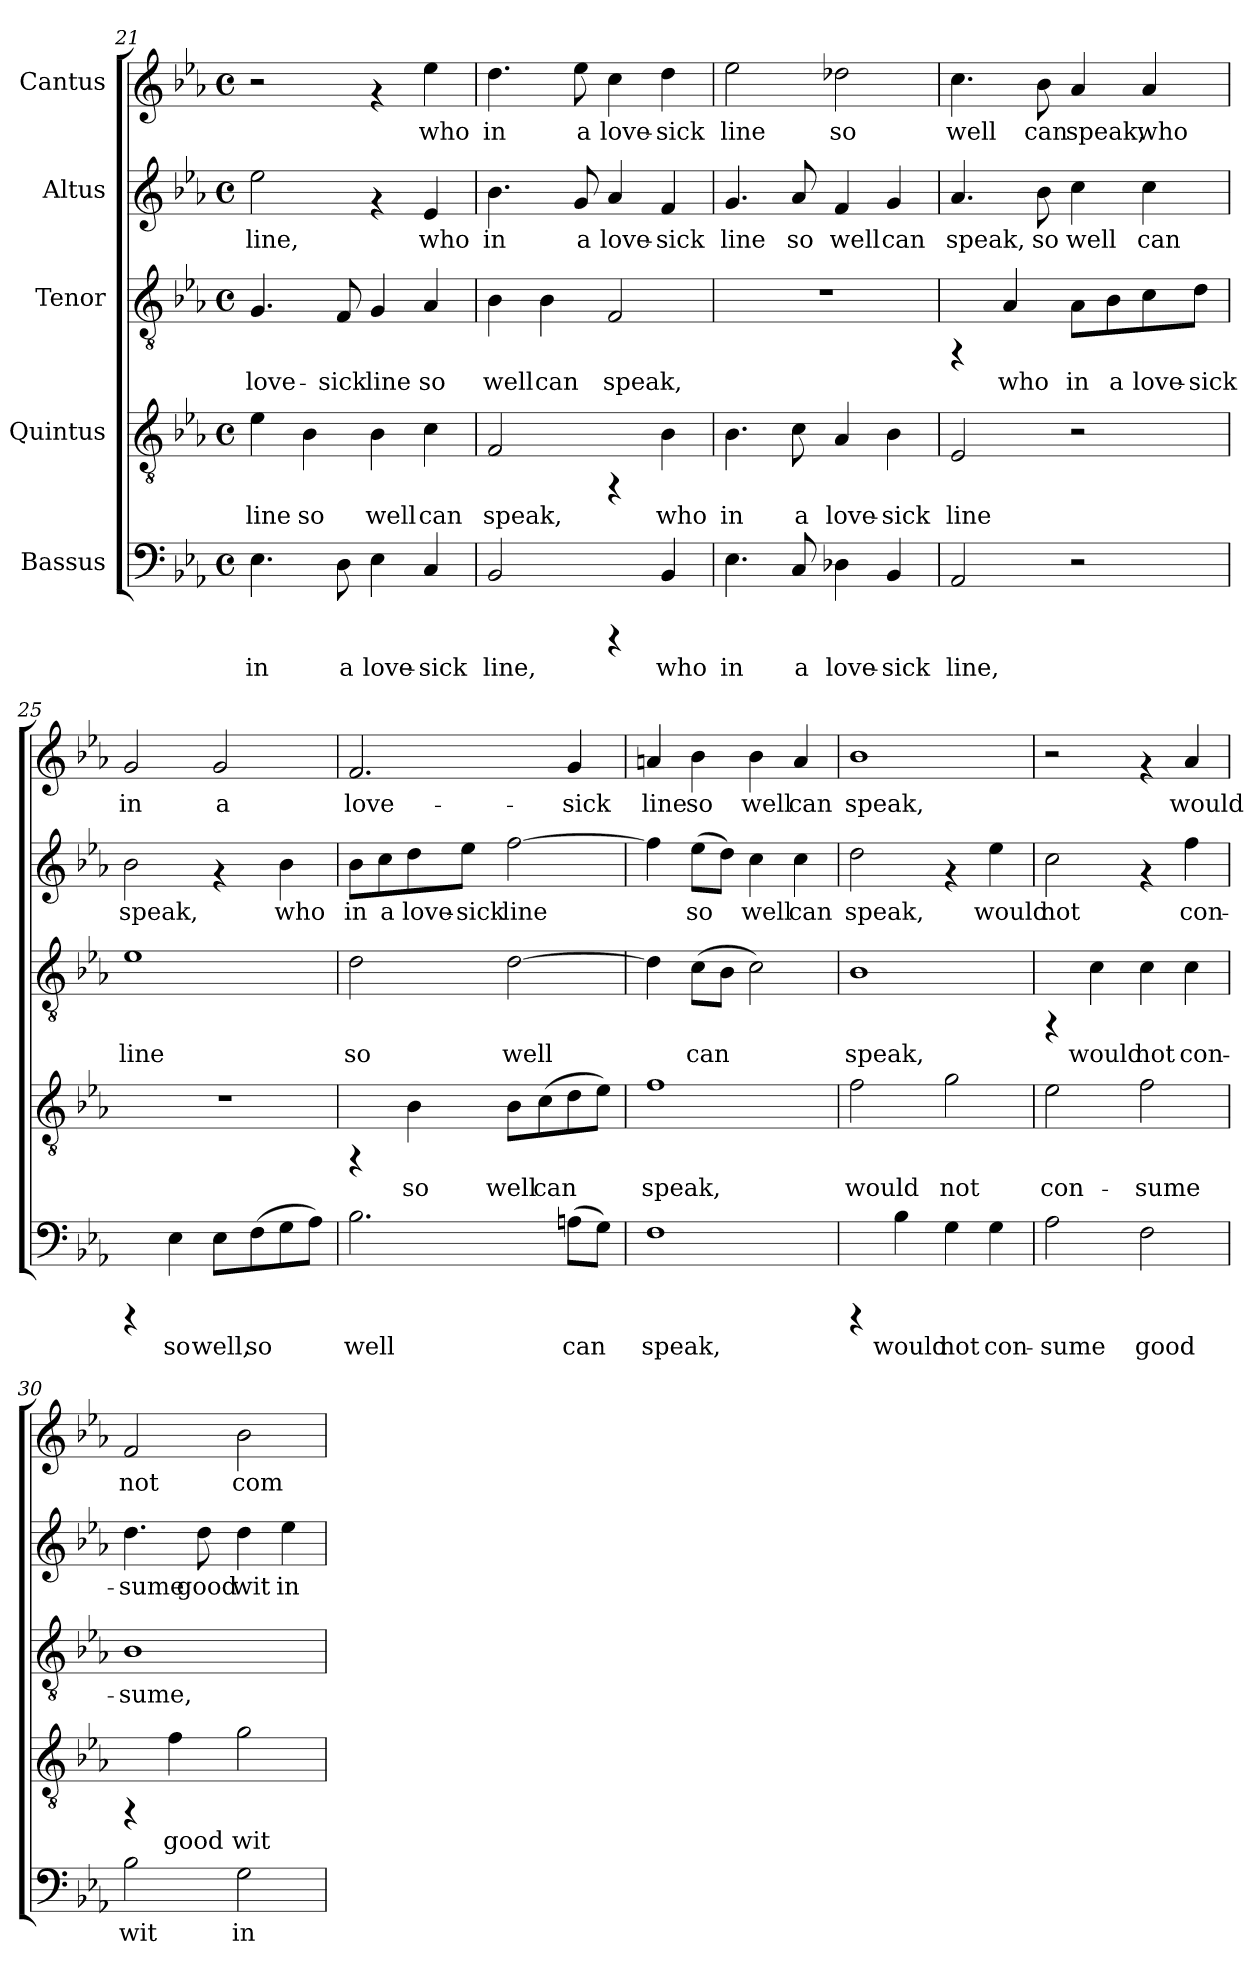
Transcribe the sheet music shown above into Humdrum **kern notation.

**kern	**text	**kern	**text	**kern	**text	**kern	**text	**kern	**text
*part5	*part5	*part4	*part4	*part3	*part3	*part2	*part2	*part1	*part1
*staff5	*staff5	*staff4	*staff4	*staff3	*staff3	*staff2	*staff2	*staff1	*staff1
*I"Bassus	*	*I"Quintus	*	*I"Tenor	*	*I"Altus	*	*I"Cantus	*
!!LO:LB:g=z
*clefF4	*	*clefGv2	*	*clefGv2	*	*clefG2	*	*clefG2	*
*k[b-e-a-]	*	*k[b-e-a-]	*	*k[b-e-a-]	*	*k[b-e-a-]	*	*k[b-e-a-]	*
*E-:	*	*E-:	*	*E-:	*	*E-:	*	*E-:	*
*M4/4	*	*M4/4	*	*M4/4	*	*M4/4	*	*M4/4	*
*met(c)	*	*met(c)	*	*met(c)	*	*met(c)	*	*met(c)	*
=21	=21	=21	=21	=21	=21	=21	=21	=21	=21
!	!LO:LY:b:cj	!	!LO:LY:b:cj	!	!LO:LY:b:cj	!	!LO:LY:b:cj	!	!
4.E-\	in	4e-\	line	4.G/	love-	2ee-\	line,	2r	.
!	!	!	!LO:LY:b:cj	!	!	!	!	!	!
.	.	4B-\	so	.	.	.	.	.	.
!	!LO:LY:b:cj	!	!	!	!LO:LY:b:cj	!	!	!	!
8D\	a	.	.	8F/	-sick	.	.	.	.
!	!LO:LY:b:cj	!	!LO:LY:b:cj	!	!LO:LY:b:cj	!	!	!	!
4E-\	love-	4B-\	well	4G/	line	4rf	.	4rf	.
!	!LO:LY:b:cj	!	!LO:LY:b:cj	!	!LO:LY:b:cj	!	!LO:LY:b:cj	!	!LO:LY:b:cj
4C/	-sick	4c\	can	4A-/	so	4e-/	who	4ee-\	who
=22	=22	=22	=22	=22	=22	=22	=22	=22	=22
!	!LO:LY:b:cj	!	!LO:LY:b:cj	!	!LO:LY:b:cj	!	!LO:LY:b:cj	!	!LO:LY:b:cj
2BB-/	line,	2F/	speak,	4B-\	well	4.b-\	in	4.dd\	in
!	!	!	!	!	!LO:LY:b:cj	!	!	!	!
.	.	.	.	4B-\	can	.	.	.	.
!	!	!	!	!	!	!	!LO:LY:b:cj	!	!LO:LY:b:cj
.	.	.	.	.	.	8g/	a	8ee-\	a
!	!	!	!	!	!LO:LY:b:cj	!	!LO:LY:b:cj	!	!LO:LY:b:cj
4rCCC	.	4rFF	.	2F/	speak,	4a-/	love-	4cc\	love-
!	!LO:LY:b:cj	!	!LO:LY:b:cj	!	!	!	!LO:LY:b:cj	!	!LO:LY:b:cj
4BB-/	who	4B-\	who	.	.	4f/	-sick	4dd\	-sick
=23	=23	=23	=23	=23	=23	=23	=23	=23	=23
!	!LO:LY:b:cj	!	!LO:LY:b:cj	!	!	!	!LO:LY:b:cj	!	!LO:LY:b:cj
4.E-\	in	4.B-\	in	1r	.	4.g/	line	2ee-\	line
!	!LO:LY:b:cj	!	!LO:LY:b:cj	!	!	!	!LO:LY:b:cj	!	!
8C/	a	8c\	a	.	.	8a-/	so	.	.
!	!LO:LY:b:cj	!	!LO:LY:b:cj	!	!	!	!LO:LY:b:cj	!	!LO:LY:b:cj
4D-X\	love-	4A-/	love-	.	.	4f/	well	2dd-X\	so
!	!LO:LY:b:cj	!	!LO:LY:b:cj	!	!	!	!LO:LY:b:cj	!	!
4BB-/	-sick	4B-\	-sick	.	.	4g/	can	.	.
=24	=24	=24	=24	=24	=24	=24	=24	=24	=24
!	!LO:LY:b:cj	!	!LO:LY:b:cj	!	!	!	!LO:LY:b:cj	!	!LO:LY:b:cj
2AA-/	line,	2E-/	line	4rFF	.	4.a-/	speak,	4.cc\	well
!	!	!	!	!	!LO:LY:b:cj	!	!	!	!
.	.	.	.	4A-/	who	.	.	.	.
!	!	!	!	!	!	!	!LO:LY:b:cj	!	!LO:LY:b:cj
.	.	.	.	.	.	8b-\	so	8b-\	can
!	!	!	!	!	!LO:LY:b:cj	!	!LO:LY:b:cj	!	!LO:LY:b:cj
2r	.	2r	.	8A-\L	in	4cc\	well	4a-/	speak,
!	!	!	!	!	!LO:LY:b:cj	!	!	!	!
.	.	.	.	8B-\	a	.	.	.	.
!	!	!	!	!	!LO:LY:b:cj	!	!LO:LY:b:cj	!	!LO:LY:b:cj
.	.	.	.	8c\	love-	4cc\	can	4a-/	who
!	!	!	!	!	!LO:LY:b:cj	!	!	!	!
.	.	.	.	8d\J	-sick	.	.	.	.
!!LO:PB:g=z
=25	=25	=25	=25	=25	=25	=25	=25	=25	=25
!	!	!	!	!	!LO:LY:b:cj	!	!LO:LY:b:cj	!	!LO:LY:b:cj
4rCCC	.	1r	.	1e-	line	2b-\	speak,	2g/	in
!	!LO:LY:b:cj	!	!	!	!	!	!	!	!
4E-\	so	.	.	.	.	.	.	.	.
!	!LO:LY:b:cj	!	!	!	!	!	!	!	!LO:LY:b:cj
8E-\L	well,	.	.	.	.	4rf	.	2g/	a
!	!LO:LY:b:cj	!	!	!	!	!	!	!	!
(>8F\	so	.	.	.	.	.	.	.	.
!	!LO:LY:b:cj	!	!	!	!	!	!LO:LY:b:cj	!	!
8G\	.	.	.	.	.	4b-\	who	.	.
!	!LO:LY:b:cj	!	!	!	!	!	!	!	!
8A-\J)	.	.	.	.	.	.	.	.	.
=26	=26	=26	=26	=26	=26	=26	=26	=26	=26
!	!LO:LY:b:cj	!	!	!	!LO:LY:b:cj	!	!LO:LY:b:cj	!	!LO:LY:b:cj
2.B-\	well	4rFF	.	2d\	so	8b-\L	in	2.f/	love-
!	!	!	!	!	!	!	!LO:LY:b:cj	!	!
.	.	.	.	.	.	8cc\	a	.	.
!	!	!	!LO:LY:b:cj	!	!	!	!LO:LY:b:cj	!	!
.	.	4B-\	so	.	.	8dd\	love-	.	.
!	!	!	!	!	!	!	!LO:LY:b:cj	!	!
.	.	.	.	.	.	8ee-\J	-sick	.	.
!	!	!	!LO:LY:b:cj	!	!LO:LY:b:cj	!	!LO:LY:b:cj	!	!
.	.	8B-\L	well	[>2d\	well	[>2ff\	line	.	.
!	!	!	!LO:LY:b:cj	!	!	!	!	!	!
.	.	(>8c\	can	.	.	.	.	.	.
!	!LO:LY:b:cj	!	!LO:LY:b:cj	!	!	!	!	!	!LO:LY:b:cj
(>8An\L	can	8d\	.	.	.	.	.	4g/	-sick
!	!LO:LY:b:cj	!	!LO:LY:b:cj	!	!	!	!	!	!
8G\J)	.	8e-\J)	.	.	.	.	.	.	.
=27	=27	=27	=27	=27	=27	=27	=27	=27	=27
!	!LO:LY:b:cj	!	!LO:LY:b:cj	!	!LO:LY:b:cj	!	!LO:LY:b:cj	!	!LO:LY:b:cj
1F	speak,	1f	speak,	4d\]	.	4ff\]	.	4an/	line
!	!	!	!	!	!LO:LY:b:cj	!	!LO:LY:b:cj	!	!LO:LY:b:cj
.	.	.	.	(>8c\L	can	(>8ee-\L	so	4b-\	so
!	!	!	!	!	!LO:LY:b:cj	!	!LO:LY:b:cj	!	!
.	.	.	.	8B-\J	.	8dd\J)	.	.	.
!	!	!	!	!	!LO:LY:b:cj	!	!LO:LY:b:cj	!	!LO:LY:b:cj
.	.	.	.	2c\)	.	4cc\	well	4b-\	well
!	!	!	!	!	!	!	!LO:LY:b:cj	!	!LO:LY:b:cj
.	.	.	.	.	.	4cc\	can	4a/	can
=28	=28	=28	=28	=28	=28	=28	=28	=28	=28
!	!	!	!LO:LY:b:cj	!	!LO:LY:b:cj	!	!LO:LY:b:cj	!	!LO:LY:b:cj
4rCCC	.	2f\	would	1B-	speak,	2dd\	speak,	1b-	speak,
!	!LO:LY:b:cj	!	!	!	!	!	!	!	!
4B-\	would	.	.	.	.	.	.	.	.
!	!LO:LY:b:cj	!	!LO:LY:b:cj	!	!	!	!	!	!
4G\	not	2g\	not	.	.	4rf	.	.	.
!	!LO:LY:b:cj	!	!	!	!	!	!LO:LY:b:cj	!	!
4G\	con-	.	.	.	.	4ee-\	would	.	.
!!LO:PB:g=z
=29	=29	=29	=29	=29	=29	=29	=29	=29	=29
!	!LO:LY:b:cj	!	!LO:LY:b:cj	!	!	!	!LO:LY:b:cj	!	!
2A-\	-sume	2e-\	con-	4rFF	.	2cc\	not	2r	.
!	!	!	!	!	!LO:LY:b:cj	!	!	!	!
.	.	.	.	4c\	would	.	.	.	.
!	!LO:LY:b:cj	!	!LO:LY:b:cj	!	!LO:LY:b:cj	!	!	!	!
2F\	good	2f\	-sume	4c\	not	4rf	.	4rf	.
!	!	!	!	!	!LO:LY:b:cj	!	!LO:LY:b:cj	!	!LO:LY:b:cj
.	.	.	.	4c\	con-	4ff\	con-	4a-/	would
=30	=30	=30	=30	=30	=30	=30	=30	=30	=30
!	!LO:LY:b:cj	!	!	!	!LO:LY:b:cj	!	!LO:LY:b:cj	!	!LO:LY:b:cj
2B-\	wit	4rFF	.	1B-	-sume,	4.dd\	-sume	2f/	not
!	!	!	!LO:LY:b:cj	!	!	!	!	!	!
.	.	4f\	good	.	.	.	.	.	.
!	!	!	!	!	!	!	!LO:LY:b:cj	!	!
.	.	.	.	.	.	8dd\	good	.	.
!	!LO:LY:b:cj	!	!LO:LY:b:cj	!	!	!	!LO:LY:b:cj	!	!LO:LY:b:cj
2G\	in	2g\	wit	.	.	4dd\	wit	2b-\	com-
!	!	!	!	!	!	!	!LO:LY:b:cj	!	!
.	.	.	.	.	.	4ee-\	in	.	.
=	=	=	=	=	=	=	=	=	=
*-	*-	*-	*-	*-	*-	*-	*-	*-	*-
